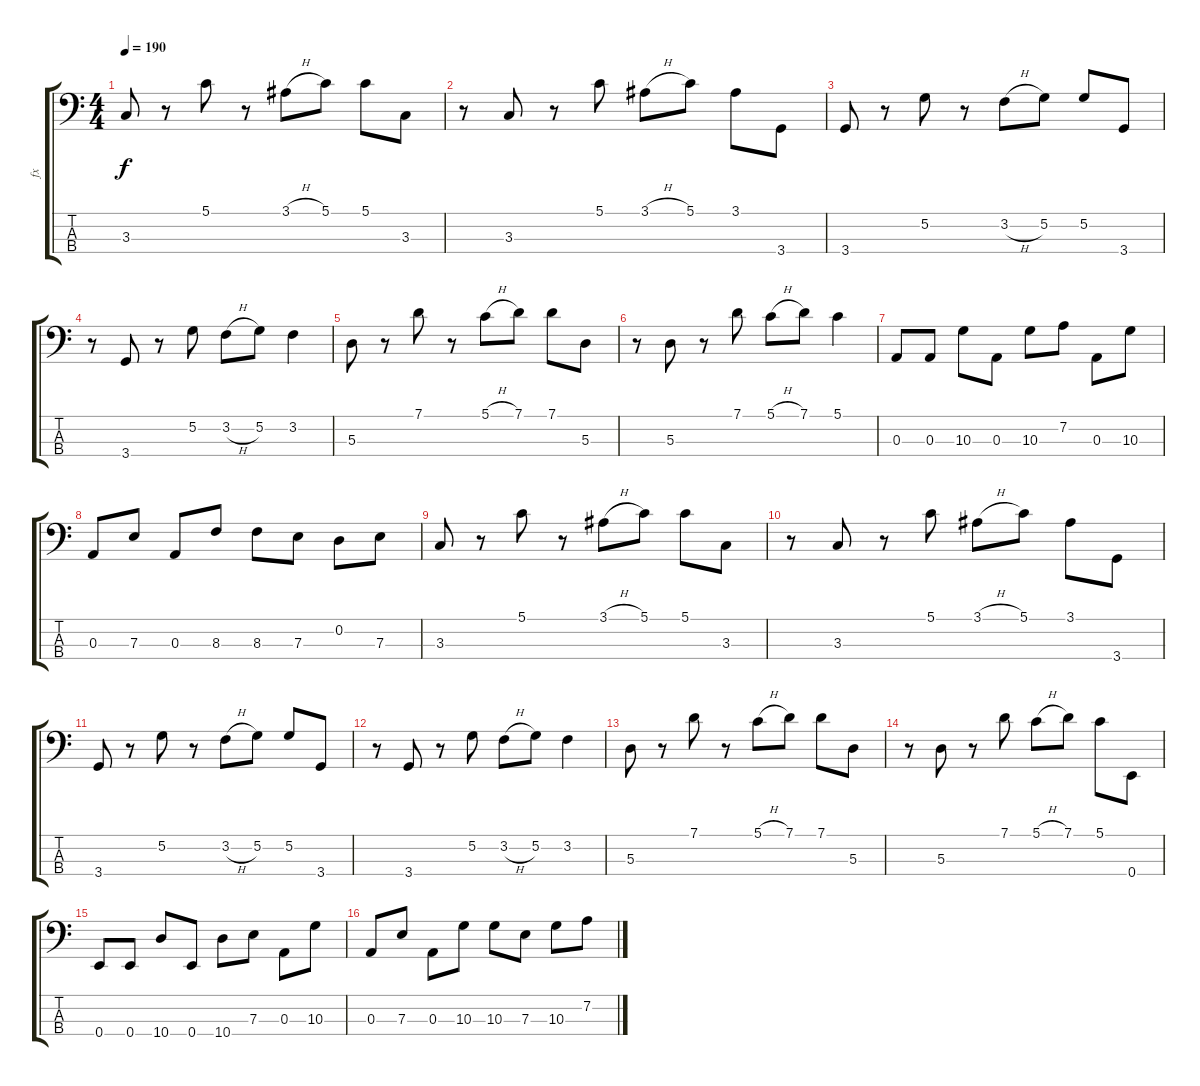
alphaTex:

\track ("fx" "fx") {instrument electricbassfinger}
\staff {score tabs}
\tuning (G2 D2 A1 E1) {hide}
\ts (4 4)
\tempo 190
\clef f4
\ks c
3.3.8{dy f} r.8 5.1.8 r.8 3.1{h}.8 5.1.8 5.1.8 3.3.8 |
r.8 3.3.8 r.8 5.1.8 3.1{h}.8 5.1.8 3.1.8 3.4.8 |
3.4.8 r.8 5.2.8 r.8 3.2{h}.8 5.2.8 5.2.8 3.4.8 |
r.8 3.4.8 r.8 5.2.8 3.2{h}.8 5.2.8 3.2.4 |
5.3.8 r.8 7.1.8 r.8 5.1{h}.8 7.1.8 7.1.8 5.3.8 |
r.8 5.3.8 r.8 7.1.8 5.1{h}.8 7.1.8 5.1.4 |
0.3.8 0.3.8 10.3.8 0.3.8 10.3.8 7.2.8 0.3.8 10.3.8 |
0.3.8 7.3.8 0.3.8 8.3.8 8.3.8 7.3.8 0.2.8 7.3.8 |
3.3.8 r.8 5.1.8 r.8 3.1{h}.8 5.1.8 5.1.8 3.3.8 |
r.8 3.3.8 r.8 5.1.8 3.1{h}.8 5.1.8 3.1.8 3.4.8 |
3.4.8 r.8 5.2.8 r.8 3.2{h}.8 5.2.8 5.2.8 3.4.8 |
r.8 3.4.8 r.8 5.2.8 3.2{h}.8 5.2.8 3.2.4 |
5.3.8 r.8 7.1.8 r.8 5.1{h}.8 7.1.8 7.1.8 5.3.8 |
r.8 5.3.8 r.8 7.1.8 5.1{h}.8 7.1.8 5.1.8 0.4.8 |
0.4.8 0.4.8 10.4.8 0.4.8 10.4.8 7.3.8 0.3.8 10.3.8 |
0.3.8 7.3.8 0.3.8 10.3.8 10.3.8 7.3.8 10.3.8 7.2.8
